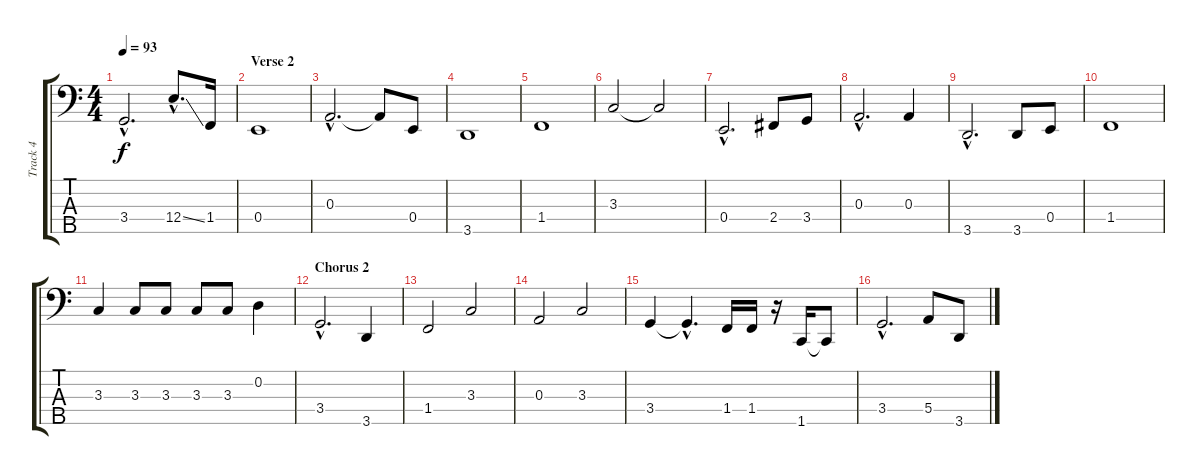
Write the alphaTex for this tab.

\track ("Track 4" "Track 4") {instrument electricbassfinger}
\staff {score tabs}
\tuning (G2 D2 A1 E1 B0) {hide}
\ts (4 4)
\tempo 93
\clef f4
\ks c
3.4{hac}.2{d dy f} 12.4{ss hac}.8{d} 1.4.16 |
\section ("" "Verse 2")
0.4.1 |
0.3{hac}.2{d} 0.3{t}.8 0.4.8 |
3.5.1 |
1.4.1 |
3.3.2 3.3{t}.2 |
0.4{hac}.2{d} 2.4.8 3.4.8 |
0.3{hac}.2{d} 0.3.4 |
3.5{hac}.2{d} 3.5.8 0.4.8 |
1.4.1 |
3.3.4 3.3.8 3.3.8 3.3.8 3.3.8 0.2.4 |
\section ("" "Chorus 2")
3.4{hac}.2{d} 3.5.4 |
1.4.2 3.3.2 |
0.3.2 3.3.2 |
3.4.4 3.4{hac t}.4{d} 1.4.16 1.4.16 r.16 1.5.16 1.5{t}.8 |
3.4{hac}.2{d} 5.4.8 3.5.8
